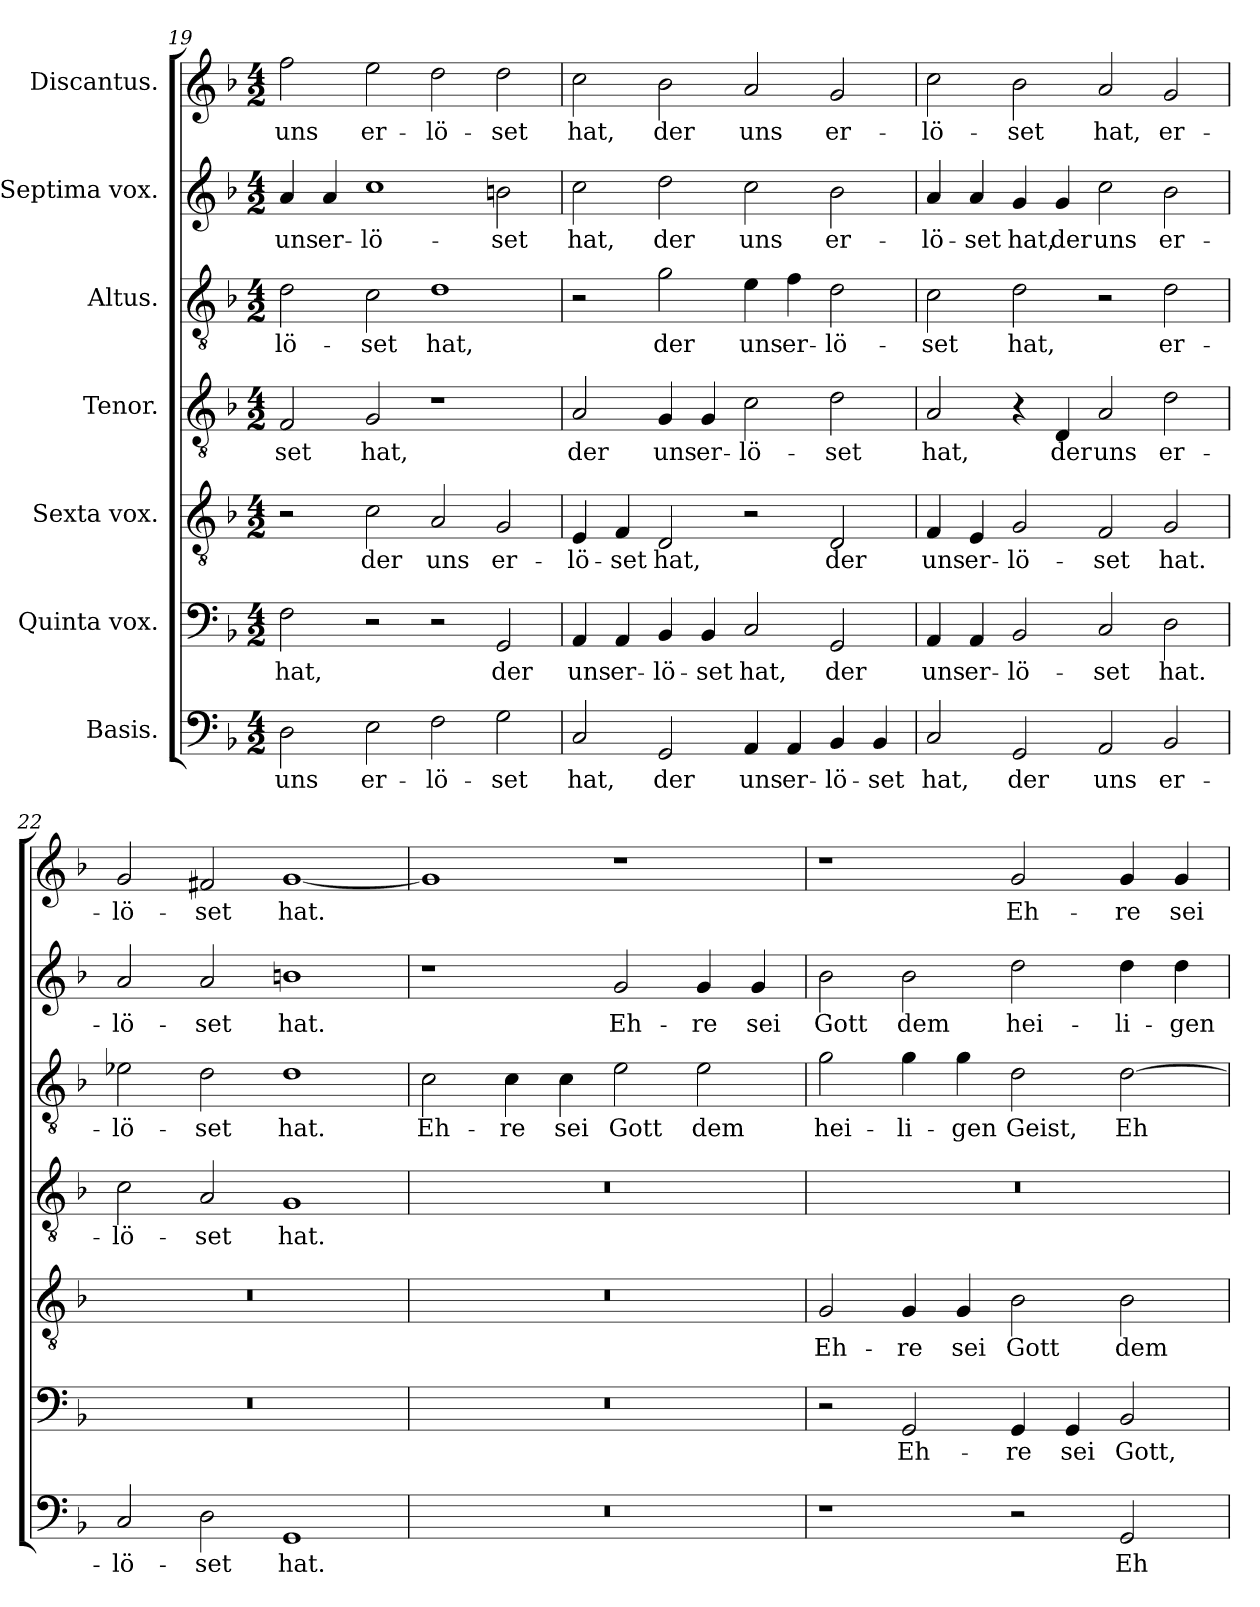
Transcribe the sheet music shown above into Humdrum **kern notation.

**kern	**text	**kern	**text	**kern	**text	**kern	**text	**kern	**text	**kern	**text	**kern	**text
*part7	*part7	*part6	*part6	*part5	*part5	*part4	*part4	*part3	*part3	*part2	*part2	*part1	*part1
*staff7	*staff7	*staff6	*staff6	*staff5	*staff5	*staff4	*staff4	*staff3	*staff3	*staff2	*staff2	*staff1	*staff1
*I"Basis.	*	*I"Quinta vox.	*	*I"Sexta vox.	*	*I"Tenor.	*	*I"Altus.	*	*I"Septima vox.	*	*I"Discantus.	*
!!LO:PB:g=z
*clefF4	*	*clefF4	*	*clefGv2	*	*clefGv2	*	*clefGv2	*	*clefG2	*	*clefG2	*
*k[b-]	*	*k[b-]	*	*k[b-]	*	*k[b-]	*	*k[b-]	*	*k[b-]	*	*k[b-]	*
*M4/2	*	*M4/2	*	*M4/2	*	*M4/2	*	*M4/2	*	*M4/2	*	*M4/2	*
=19	=19	=19	=19	=19	=19	=19	=19	=19	=19	=19	=19	=19	=19
!	!LO:LY:b	!	!LO:LY:b	!	!	!	!LO:LY:b	!	!LO:LY:b	!	!LO:LY:b	!	!LO:LY:b
2D\	uns	2F\	hat,	2r	.	2F/	-set	2d\	-lö-	4a/	uns	2ff\	uns
!	!	!	!	!	!	!	!	!	!	!	!LO:LY:b	!	!
.	.	.	.	.	.	.	.	.	.	4a/	er-	.	.
!	!LO:LY:b	!	!	!	!LO:LY:b	!	!LO:LY:b	!	!LO:LY:b	!	!LO:LY:b	!	!LO:LY:b
2E\	er-	2r	.	2c\	der	2G/	hat,	2c\	-set	1cc	-lö-	2ee\	er-
!	!LO:LY:b	!	!	!	!LO:LY:b	!	!	!	!LO:LY:b	!	!	!	!LO:LY:b
2F\	-lö-	2r	.	2A/	uns	1r	.	1d	hat,	.	.	2dd\	-lö-
!	!LO:LY:b	!	!LO:LY:b	!	!LO:LY:b	!	!	!	!	!	!LO:LY:b	!	!LO:LY:b
2G\	-set	2GG/	der	2G/	er-	.	.	.	.	2bn\	-set	2dd\	-set
=20	=20	=20	=20	=20	=20	=20	=20	=20	=20	=20	=20	=20	=20
!	!LO:LY:b	!	!LO:LY:b	!	!LO:LY:b	!	!LO:LY:b	!	!	!	!LO:LY:b	!	!LO:LY:b
2C/	hat,	4AA/	uns	4E/	-lö-	2A/	der	2r	.	2cc\	hat,	2cc\	hat,
!	!	!	!LO:LY:b	!	!LO:LY:b	!	!	!	!	!	!	!	!
.	.	4AA/	er-	4F/	-set	.	.	.	.	.	.	.	.
!	!LO:LY:b	!	!LO:LY:b	!	!LO:LY:b	!	!LO:LY:b	!	!LO:LY:b	!	!LO:LY:b	!	!LO:LY:b
2GG/	der	4BB-/	-lö-	2D/	hat,	4G/	uns	2g\	der	2dd\	der	2b-\	der
!	!	!	!LO:LY:b	!	!	!	!LO:LY:b	!	!	!	!	!	!
.	.	4BB-/	-set	.	.	4G/	er-	.	.	.	.	.	.
!	!LO:LY:b	!	!LO:LY:b	!	!	!	!LO:LY:b	!	!LO:LY:b	!	!LO:LY:b	!	!LO:LY:b
4AA/	uns	2C/	hat,	2r	.	2c\	-lö-	4e\	uns	2cc\	uns	2a/	uns
!	!LO:LY:b	!	!	!	!	!	!	!	!LO:LY:b	!	!	!	!
4AA/	er-	.	.	.	.	.	.	4f\	er-	.	.	.	.
!	!LO:LY:b	!	!LO:LY:b	!	!LO:LY:b	!	!LO:LY:b	!	!LO:LY:b	!	!LO:LY:b	!	!LO:LY:b
4BB-/	-lö-	2GG/	der	2D/	der	2d\	-set	2d\	-lö-	2b-\	er-	2g/	er-
!	!LO:LY:b	!	!	!	!	!	!	!	!	!	!	!	!
4BB-/	-set	.	.	.	.	.	.	.	.	.	.	.	.
=21	=21	=21	=21	=21	=21	=21	=21	=21	=21	=21	=21	=21	=21
!	!LO:LY:b	!	!LO:LY:b	!	!LO:LY:b	!	!LO:LY:b	!	!LO:LY:b	!	!LO:LY:b	!	!LO:LY:b
2C/	hat,	4AA/	uns	4F/	uns	2A/	hat,	2c\	-set	4a/	-lö-	2cc\	-lö-
!	!	!	!LO:LY:b	!	!LO:LY:b	!	!	!	!	!	!LO:LY:b	!	!
.	.	4AA/	er-	4E/	er-	.	.	.	.	4a/	-set	.	.
!	!LO:LY:b	!	!LO:LY:b	!	!LO:LY:b	!	!	!	!LO:LY:b	!	!LO:LY:b	!	!LO:LY:b
2GG/	der	2BB-/	-lö-	2G/	-lö-	4r	.	2d\	hat,	4g/	hat,	2b-\	-set
!	!	!	!	!	!	!	!LO:LY:b	!	!	!	!LO:LY:b	!	!
.	.	.	.	.	.	4D/	der	.	.	4g/	der	.	.
!	!LO:LY:b	!	!LO:LY:b	!	!LO:LY:b	!	!LO:LY:b	!	!	!	!LO:LY:b	!	!LO:LY:b
2AA/	uns	2C/	-set	2F/	-set	2A/	uns	2r	.	2cc\	uns	2a/	hat,
!	!LO:LY:b	!	!LO:LY:b	!	!LO:LY:b	!	!LO:LY:b	!	!LO:LY:b	!	!LO:LY:b	!	!LO:LY:b
2BB-/	er-	2D\	hat.	2G/	hat.	2d\	er-	2d\	er-	2b-\	er-	2g/	er-
=22	=22	=22	=22	=22	=22	=22	=22	=22	=22	=22	=22	=22	=22
!	!LO:LY:b	!	!	!	!	!	!LO:LY:b	!	!LO:LY:b	!	!LO:LY:b	!	!LO:LY:b
2C/	-lö-	0r	.	0r	.	2c\	-lö-	2e-X\	-lö-	2a/	-lö-	2g/	-lö-
!	!LO:LY:b	!	!	!	!	!	!LO:LY:b	!	!LO:LY:b	!	!LO:LY:b	!	!LO:LY:b
2D\	-set	.	.	.	.	2A/	-set	2d\	-set	2a/	-set	2f#X/	-set
!	!LO:LY:b	!	!	!	!	!	!LO:LY:b	!	!LO:LY:b	!	!LO:LY:b	!	!LO:LY:b
1GG	hat.	.	.	.	.	1G	hat.	1d	hat.	1bn	hat.	[1g	hat.
=23	=23	=23	=23	=23	=23	=23	=23	=23	=23	=23	=23	=23	=23
!	!	!	!	!	!	!	!	!	!LO:LY:b	!	!	!	!
0r	.	0r	.	0r	.	0r	.	2c\	Eh-	1r	.	1g]	.
!	!	!	!	!	!	!	!	!	!LO:LY:b	!	!	!	!
.	.	.	.	.	.	.	.	4c\	-re	.	.	.	.
!	!	!	!	!	!	!	!	!	!LO:LY:b	!	!	!	!
.	.	.	.	.	.	.	.	4c\	sei	.	.	.	.
!	!	!	!	!	!	!	!	!	!LO:LY:b	!	!LO:LY:b	!	!
.	.	.	.	.	.	.	.	2e\	Gott	2g/	Eh-	1r	.
!	!	!	!	!	!	!	!	!	!LO:LY:b	!	!LO:LY:b	!	!
.	.	.	.	.	.	.	.	2e\	dem	4g/	-re	.	.
!	!	!	!	!	!	!	!	!	!	!	!LO:LY:b	!	!
.	.	.	.	.	.	.	.	.	.	4g/	sei	.	.
!!LO:LB:g=z
=24	=24	=24	=24	=24	=24	=24	=24	=24	=24	=24	=24	=24	=24
!	!	!	!	!	!LO:LY:b	!	!	!	!LO:LY:b	!	!LO:LY:b	!	!
1r	.	2r	.	2G/	Eh-	0r	.	2g\	hei-	2b-\	Gott	1r	.
!	!	!	!LO:LY:b	!	!LO:LY:b	!	!	!	!LO:LY:b	!	!LO:LY:b	!	!
.	.	2GG/	Eh-	4G/	-re	.	.	4g\	-li-	2b-\	dem	.	.
!	!	!	!	!	!LO:LY:b	!	!	!	!LO:LY:b	!	!	!	!
.	.	.	.	4G/	sei	.	.	4g\	-gen	.	.	.	.
!	!	!	!LO:LY:b	!	!LO:LY:b	!	!	!	!LO:LY:b	!	!LO:LY:b	!	!LO:LY:b
2r	.	4GG/	-re	2B-\	Gott	.	.	2d\	Geist,	2dd\	hei-	2g/	Eh-
!	!	!	!LO:LY:b	!	!	!	!	!	!	!	!	!	!
.	.	4GG/	sei	.	.	.	.	.	.	.	.	.	.
!	!LO:LY:b	!	!LO:LY:b	!	!LO:LY:b	!	!	!	!LO:LY:b	!	!LO:LY:b	!	!LO:LY:b
2GG/	Eh-	2BB-/	Gott,	2B-\	dem	.	.	[2d\	Eh-	4dd\	-li-	4g/	-re
!	!	!	!	!	!	!	!	!	!	!	!LO:LY:b	!	!LO:LY:b
.	.	.	.	.	.	.	.	.	.	4dd\	-gen	4g/	sei
=	=	=	=	=	=	=	=	=	=	=	=	=	=
*-	*-	*-	*-	*-	*-	*-	*-	*-	*-	*-	*-	*-	*-
